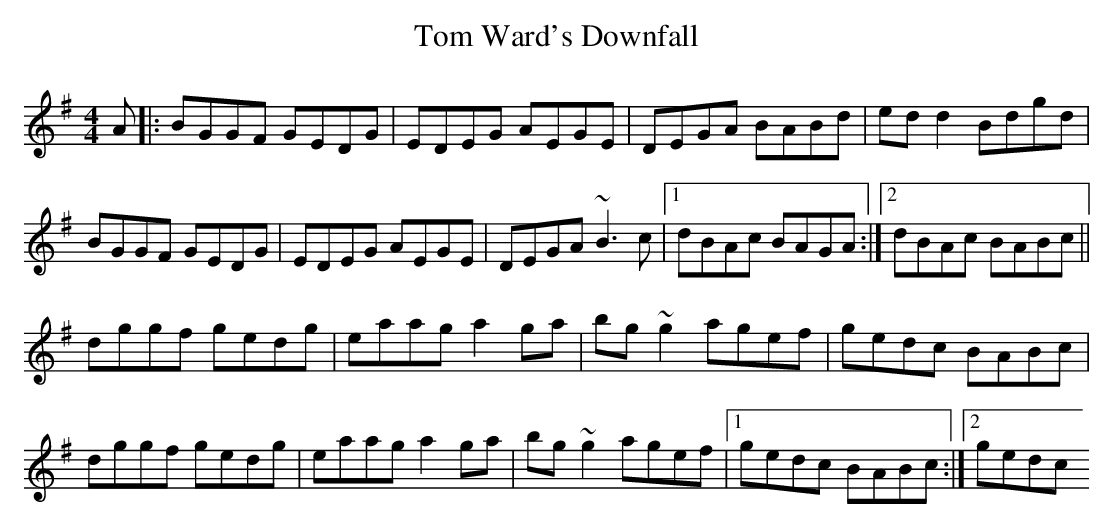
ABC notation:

X:1
T: Tom Ward's Downfall
M: 4/4
L: 1/8
K: Gmaj
A|:BGGF GEDG|EDEG AEGE|DEGA BABd|ed d2 Bdgd|
BGGF GEDG|EDEG AEGE|DEGA ~B3 c|[1 dBAc BAGA:|[2 dBAc BABc||
dggf gedg|eaag a2 ga|bg~g2 agef|gedc BABc|
dggf gedg|eaag a2 ga|bg ~g2 agef|[1 gedc BABc:|[2 gedc
